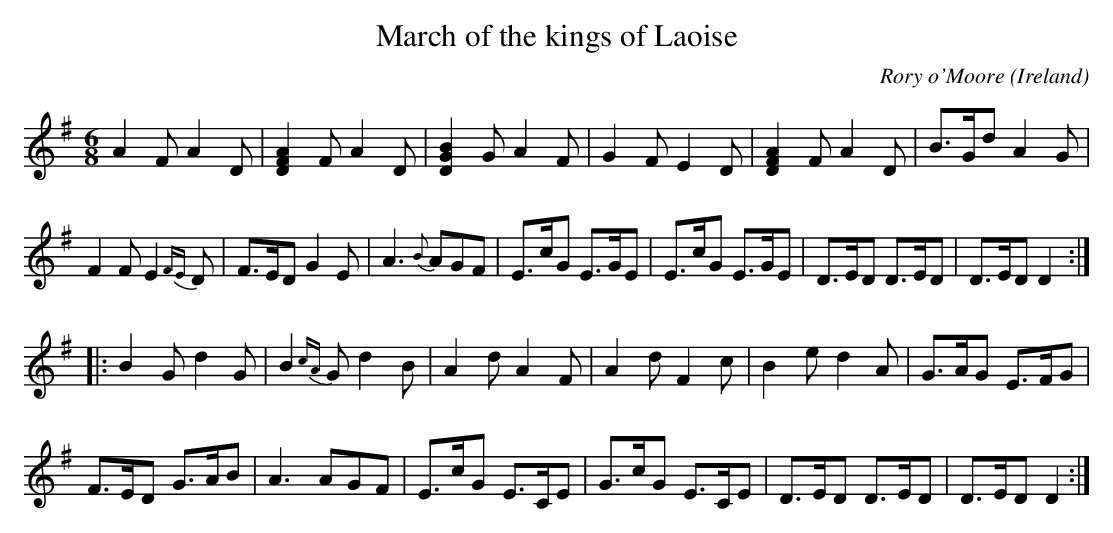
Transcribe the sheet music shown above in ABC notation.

X:1
T:March of the kings of Laoise
O:Ireland
M:6/8
C:Rory o'Moore
K:DMix
A2F A2D | [D2F2A2]F A2D |\
[D2G2B2]G A2F | G2FE2D|  \
[D2F2A2]F A2D | B>Gd A2G |
F2F E2{FE}D | F>ED G2E | \
A3 {B}AGF | E>cG E>GE | \
E>cG E>GE| D>ED D>ED | D>ED D2 :|
|: \
B2G d2G | B2{cA}G d2B | \
A2d A2F | A2d F2c | \
B2e d2A | G>AG E>FG |
F>ED G>AB | A3 AGF|\
E>cG E>CE | G>cG E>CE |\
D>ED D>ED | D>ED D2:|
